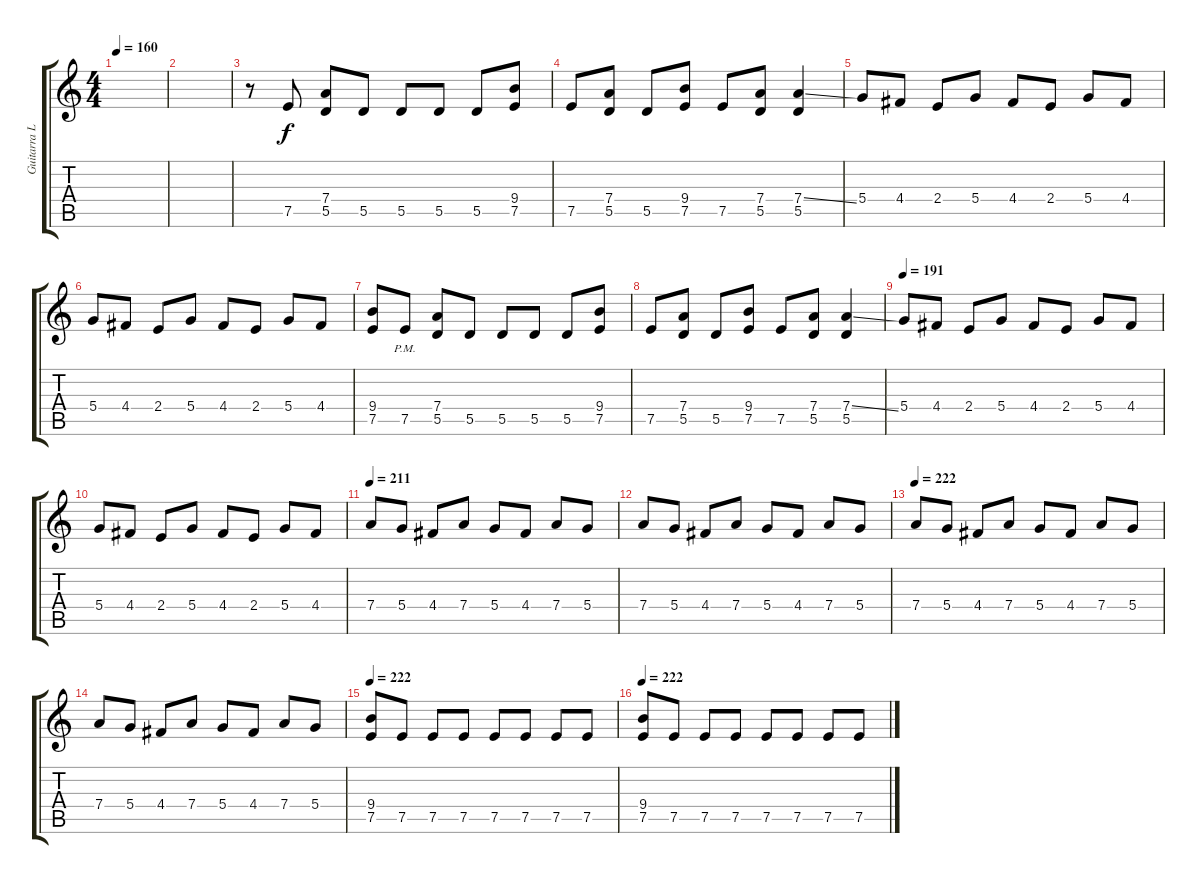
\track ("Guitarra Lider" "Guitarra L") {instrument overdrivenguitar}
\staff {score tabs}
\tuning (E4 B3 G3 D3 A2 E2) {hide}
\ts (4 4)
\tempo 160
\clef g2
\ks c
|
|
r.8 7.5.8 (7.4 5.5).8 5.5.8 5.5.8 5.5.8 5.5.8 (9.4 7.5).8 |
7.5.8 (7.4 5.5).8 5.5.8 (9.4 7.5).8 7.5.8 (7.4 5.5).8 (7.4{ss} 5.5).4 |
5.4.8 4.4.8 2.4.8 5.4.8 4.4.8 2.4.8 5.4.8 4.4.8 |
5.4.8 4.4.8 2.4.8 5.4.8 4.4.8 2.4.8 5.4.8 4.4.8 |
(9.4 7.5).8 7.5{pm}.8 (7.4 5.5).8 5.5.8 5.5.8 5.5.8 5.5.8 (9.4 7.5).8 |
7.5.8 (7.4 5.5).8 5.5.8 (9.4 7.5).8 7.5.8 (7.4 5.5).8 (7.4{ss} 5.5).4 |
\tempo 191
5.4.8 4.4.8 2.4.8 5.4.8 4.4.8 2.4.8 5.4.8 4.4.8 |
5.4.8 4.4.8 2.4.8 5.4.8 4.4.8 2.4.8 5.4.8 4.4.8 |
\tempo 211
7.4.8 5.4.8 4.4.8 7.4.8 5.4.8 4.4.8 7.4.8 5.4.8 |
7.4.8 5.4.8 4.4.8 7.4.8 5.4.8 4.4.8 7.4.8 5.4.8 |
\tempo 222
7.4.8 5.4.8 4.4.8 7.4.8 5.4.8 4.4.8 7.4.8 5.4.8 |
7.4.8 5.4.8 4.4.8 7.4.8 5.4.8 4.4.8 7.4.8 5.4.8 |
\tempo 222
(9.4 7.5).8 7.5.8 7.5.8 7.5.8 7.5.8 7.5.8 7.5.8 7.5.8 |
\tempo 222
(9.4 7.5).8 7.5.8 7.5.8 7.5.8 7.5.8 7.5.8 7.5.8 7.5.8
